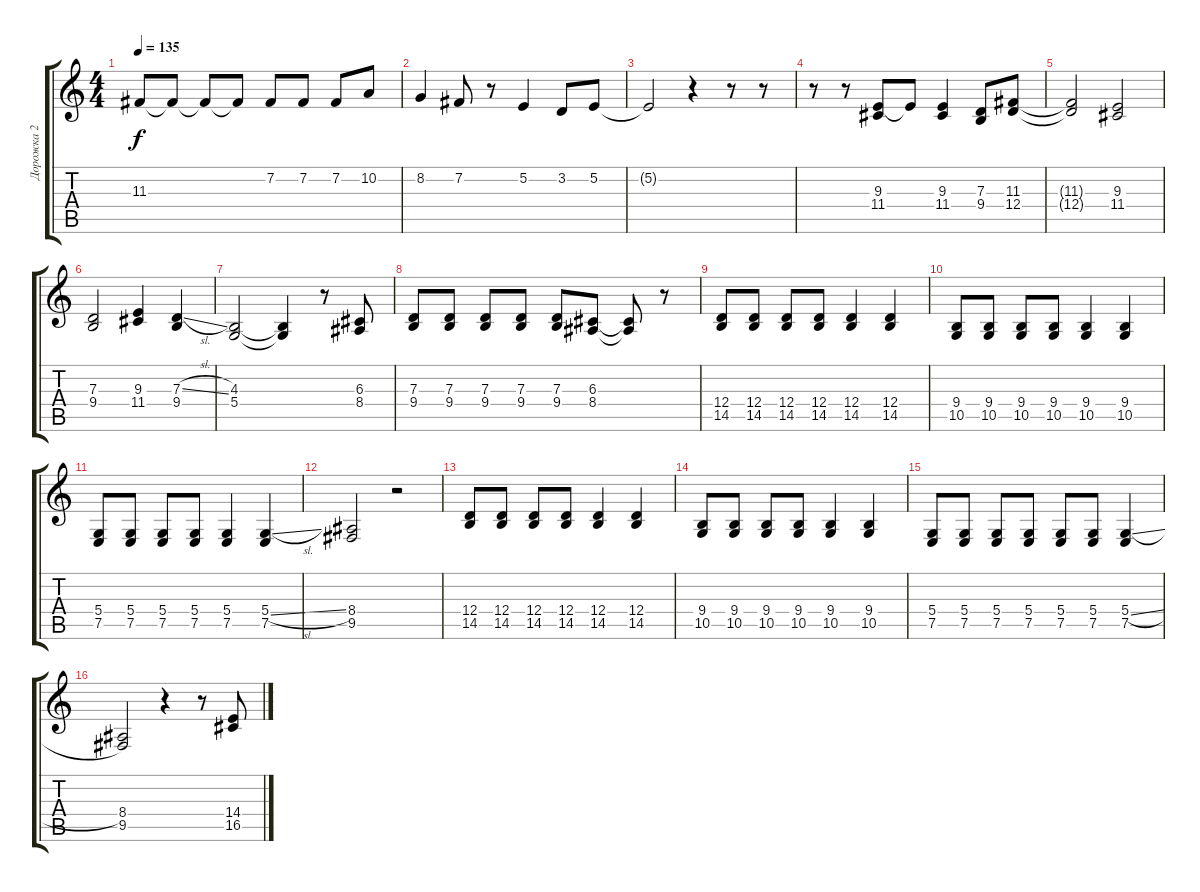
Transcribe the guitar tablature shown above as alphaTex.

\track ("Дорожка 2" "Дорожка 2") {instrument flute}
\staff {score tabs}
\tuning (E4 B3 G3 D3 A2 E2) {hide}
\ts (4 4)
\tempo 135
\clef g2
\ks c
11.3{t}.8{dy f} 11.3{t}.8 11.3{t}.8 11.3{t}.8 7.2.8 7.2.8 7.2.8 10.2.8 |
8.2.4 7.2.8 r.8 5.2.4 3.2.8 5.2.8 |
5.2{t}.2 r.4 r.8 r.8 |
r.8 r.8 (9.3 11.4).8 9.3{t}.8 (9.3 11.4).4 (7.3 9.4).8 (11.3 12.4).8 |
(11.3{t} 12.4{t}).2 (9.3 11.4).2 |
(7.3 9.4).2 (9.3 11.4).4 (7.3{sl} 9.4).4 |
(4.3 5.4).2 (4.3{t} 5.4{t}).4 r.8 (6.3 8.4).8 |
(7.3 9.4).8 (7.3 9.4).8 (7.3 9.4).8 (7.3 9.4).8 (7.3 9.4).8 (6.3 8.4).8 (6.3{t} 8.4{t}).8 r.8 |
(12.4 14.5).8 (12.4 14.5).8 (12.4 14.5).8 (12.4 14.5).8 (12.4 14.5).4 (12.4 14.5).4 |
(9.4 10.5).8 (9.4 10.5).8 (9.4 10.5).8 (9.4 10.5).8 (9.4 10.5).4 (9.4 10.5).4 |
(5.4 7.5).8 (5.4 7.5).8 (5.4 7.5).8 (5.4 7.5).8 (5.4 7.5).4 (5.4{sl} 7.5).4 |
(8.4 9.5).2 r.2 |
(12.4 14.5).8 (12.4 14.5).8 (12.4 14.5).8 (12.4 14.5).8 (12.4 14.5).4 (12.4 14.5).4 |
(9.4 10.5).8 (9.4 10.5).8 (9.4 10.5).8 (9.4 10.5).8 (9.4 10.5).4 (9.4 10.5).4 |
(5.4 7.5).8 (5.4 7.5).8 (5.4 7.5).8 (5.4 7.5).8 (5.4 7.5).8 (5.4 7.5).8 (5.4{sl} 7.5).4 |
(8.4 9.5).2 r.4 r.8 (14.4 16.5).8
